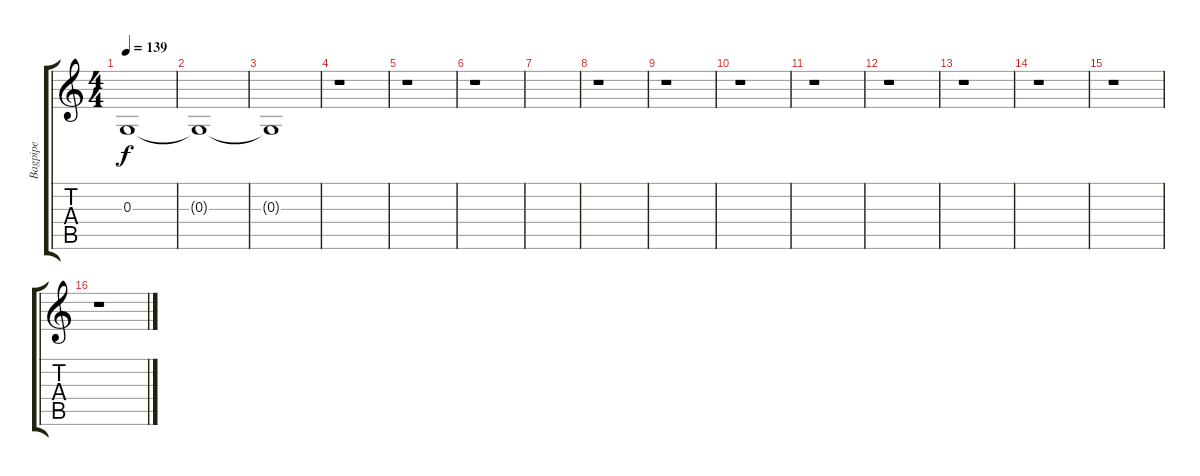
\track ("Bagpipe" "Bagpipe") {instrument bagpipe}
\staff {score tabs}
\tuning (E4 B3 G3 D3 A2 E2) {hide}
\ts (4 4)
\tempo 139
\clef g2
\ks c
0.3.1{dy f instrument bagpipe} |
0.3{t}.1 |
0.3{t}.1 |
r.1 |
r.1 |
r.1 |
|
r.1 |
r.1 |
r.1 |
r.1 |
r.1 |
r.1 |
r.1 |
r.1 |
r.1
